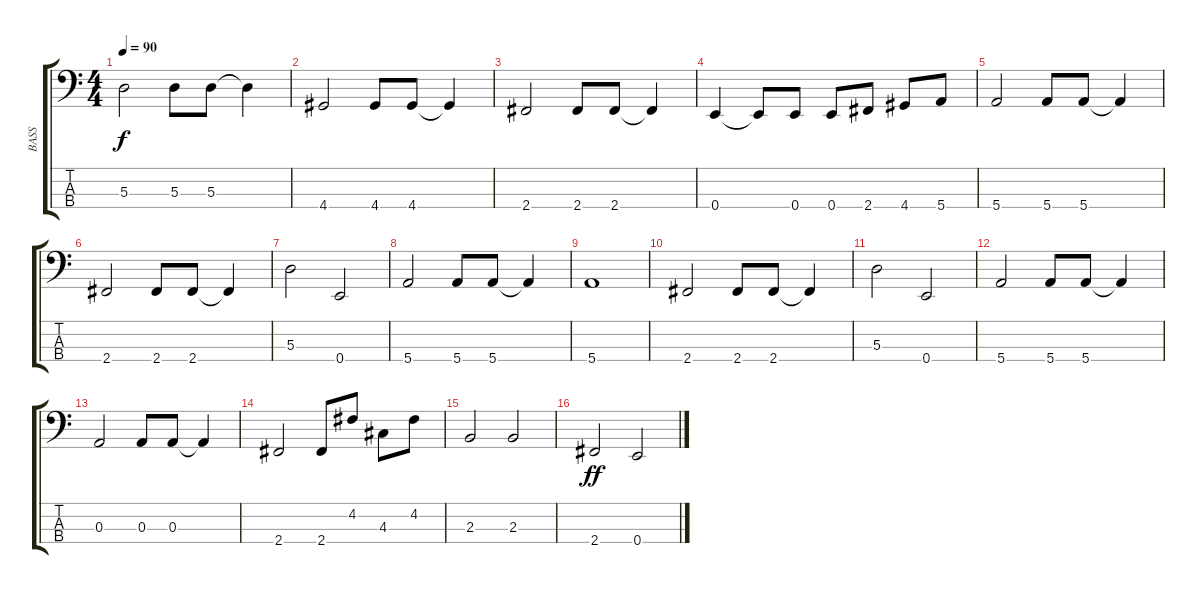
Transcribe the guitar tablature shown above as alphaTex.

\track ("BASS" "BASS") {instrument electricbassfinger}
\staff {score tabs}
\tuning (G2 D2 A1 E1) {hide}
\ts (4 4)
\tempo 90
\clef f4
\ks c
5.3.2{dy f} 5.3.8 5.3.8 5.3{t}.4 |
4.4.2 4.4.8 4.4.8 4.4{t}.4 |
2.4.2 2.4.8 2.4.8 2.4{t}.4 |
0.4.4 0.4{t}.8 0.4.8 0.4.8 2.4.8 4.4.8 5.4.8 |
5.4.2 5.4.8 5.4.8 5.4{t}.4 |
2.4.2 2.4.8 2.4.8 2.4{t}.4 |
5.3.2 0.4.2 |
5.4.2 5.4.8 5.4.8 5.4{t}.4 |
5.4.1 |
2.4.2 2.4.8 2.4.8 2.4{t}.4 |
5.3.2 0.4.2 |
5.4.2 5.4.8 5.4.8 5.4{t}.4 |
0.3.2 0.3.8 0.3.8 0.3{t}.4 |
2.4.2 2.4.8 4.2.8 4.3.8 4.2.8 |
2.3.2 2.3.2 |
2.4.2{dy ff} 0.4.2
